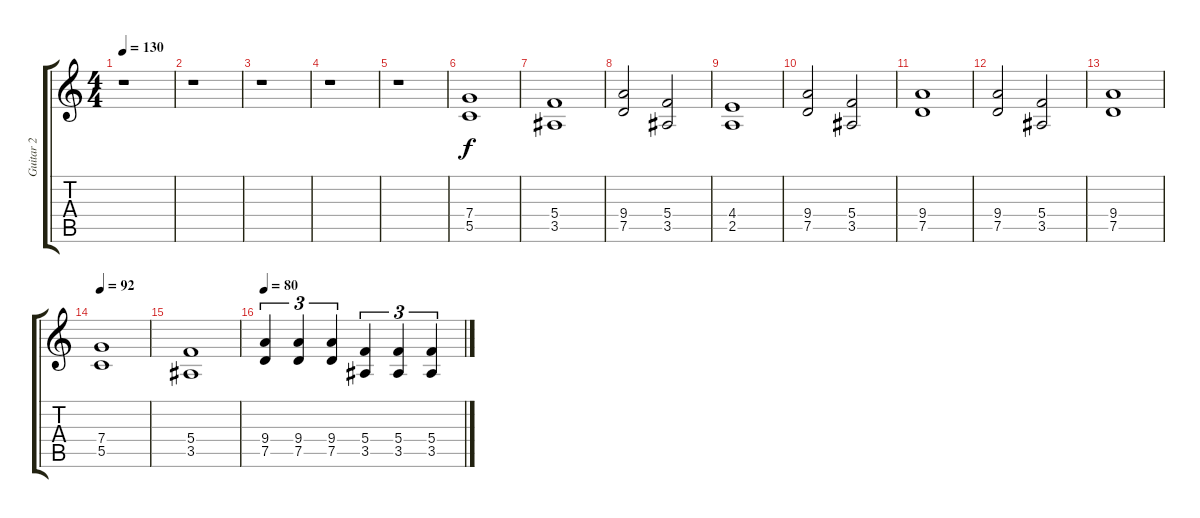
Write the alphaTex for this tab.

\track ("Guitar 2" "Guitar 2") {instrument overdrivenguitar}
\staff {score tabs}
\tuning (D4 A3 F3 C3 G2 D2) {hide}
\ts (4 4)
\tempo 130
\tempo 90
\tempo 130
\clef g2
\ks c
r.1{dy f instrument overdrivenguitar} |
r.1 |
r.1 |
r.1 |
r.1 |
(7.4 5.5).1 |
(5.4 3.5).1 |
(9.4 7.5).2 (5.4 3.5).2 |
(4.4 2.5).1 |
(9.4 7.5).2 (5.4 3.5).2 |
(9.4 7.5).1 |
(9.4 7.5).2 (5.4 3.5).2 |
(9.4 7.5).1 |
\tempo 92
(7.4 5.5).1 |
(5.4 3.5).1 |
\tempo 80
(9.4 7.5).4{tu (3 2)} (9.4 7.5).4{tu (3 2)} (9.4 7.5).4{tu (3 2)} (5.4 3.5).4{tu (3 2)} (5.4 3.5).4{tu (3 2)} (5.4 3.5).4{tu (3 2)}
